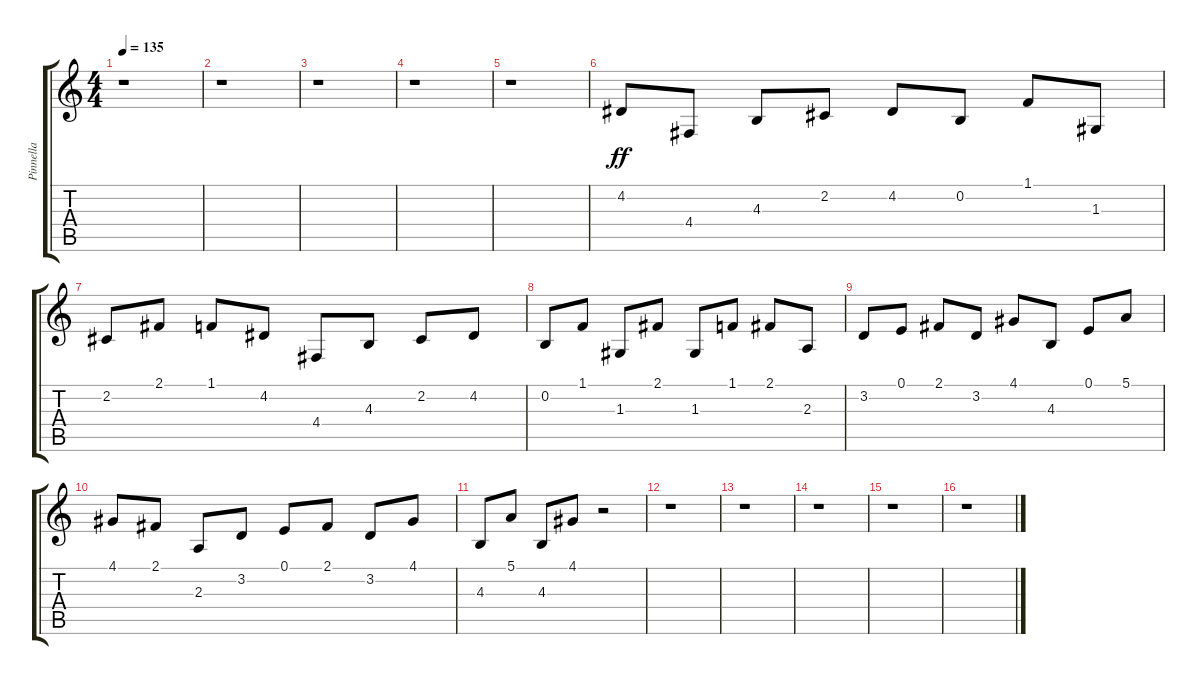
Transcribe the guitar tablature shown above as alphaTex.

\track ("Pinnella" "Pinnella") {instrument brightacousticpiano}
\staff {score tabs}
\tuning (E4 B3 G3 D3 A2 E2) {hide}
\ts (4 4)
\tempo 135
\clef g2
\ks c
r.1{dy f} |
r.1 |
r.1 |
r.1 |
r.1 |
4.2.8{dy ff} 4.4.8 4.3.8 2.2.8 4.2.8 0.2.8 1.1.8 1.3.8 |
2.2.8 2.1.8 1.1.8 4.2.8 4.4.8 4.3.8 2.2.8 4.2.8 |
0.2.8 1.1.8 1.3.8 2.1.8 1.3.8 1.1.8 2.1.8 2.3.8 |
3.2.8 0.1.8 2.1.8 3.2.8 4.1.8 4.3.8 0.1.8 5.1.8 |
4.1.8 2.1.8 2.3.8 3.2.8 0.1.8 2.1.8 3.2.8 4.1.8 |
4.3.8 5.1.8 4.3.8 4.1.8 r.2 |
r.1 |
r.1 |
r.1 |
r.1 |
r.1
